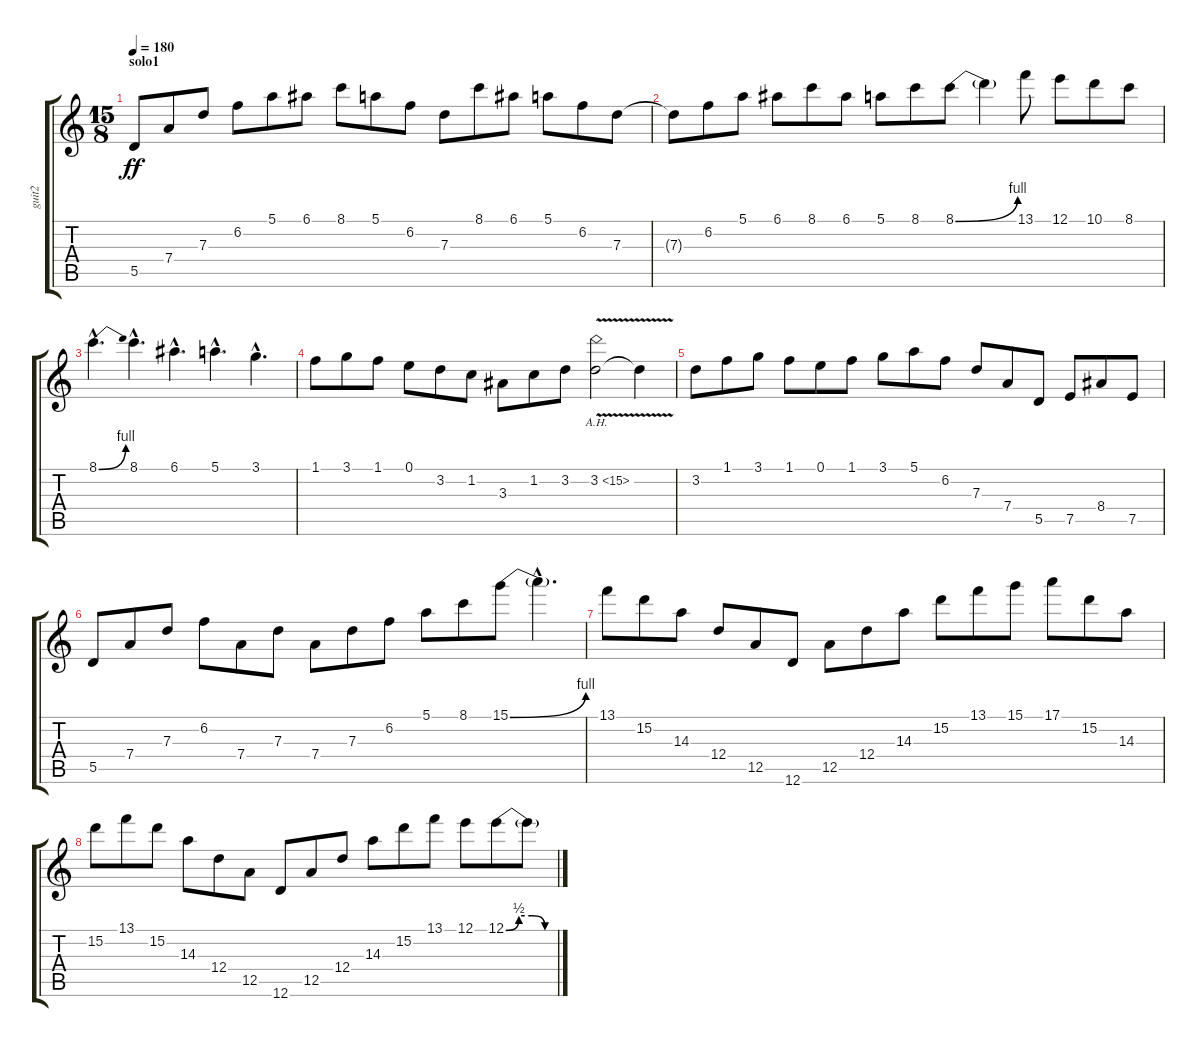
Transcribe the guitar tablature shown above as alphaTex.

\track ("guit2" "guit2") {instrument distortionguitar}
\staff {score tabs}
\tuning (E4 B3 G3 D3 A2 D2) {hide}
\ts (15 8)
\section ("" "solo1")
\tempo 180
\clef g2
\ks c
5.5.8{dy ff} 7.4.8 7.3.8 6.2.8 5.1.8 6.1.8 8.1.8 5.1.8 6.2.8 7.3.8 8.1.8 6.1.8 5.1.8 6.2.8 7.3.8 |
7.3{t}.8 6.2.8 5.1.8 6.1.8 8.1.8 6.1.8 5.1.8 8.1.8 8.1{be (bend 0 0 60 4)}.8 8.1{t}.4 13.1.8 12.1.8 10.1.8 8.1.8 |
8.1{be (bend 0 0 60 4) hac}.4{d} 8.1{hac}.4{d} 6.1{hac}.4{d} 5.1{hac}.4{d} 3.1{hac}.4{d} |
1.1.8 3.1.8 1.1.8 0.1.8 3.2.8 1.2.8 3.3.8 1.2.8 3.2.8 3.2{ah 12 v}.2 3.2{t}.4 |
3.2.8 1.1.8 3.1.8 1.1.8 0.1.8 1.1.8 3.1.8 5.1.8 6.2.8 7.3.8 7.4.8 5.5.8 7.5.8 8.4.8 7.5.8 |
5.5.8 7.4.8 7.3.8 6.2.8 7.4.8 7.3.8 7.4.8 7.3.8 6.2.8 5.1.8 8.1.8 15.1{be (bend 0 0 60 4)}.8 15.1{hac t}.4{d} |
13.1.8 15.2.8 14.3.8 12.4.8 12.5.8 12.6.8 12.5.8 12.4.8 14.3.8 15.2.8 13.1.8 15.1.8 17.1.8 15.2.8 14.3.8 |
15.2.8 13.1.8 15.2.8 14.3.8 12.4.8 12.5.8 12.6.8 12.5.8 12.4.8 14.3.8 15.2.8 13.1.8 12.1.8 12.1{be (custom 0 0 15 2 30 2 45 0 60 0)}.8 12.1{t}.8
